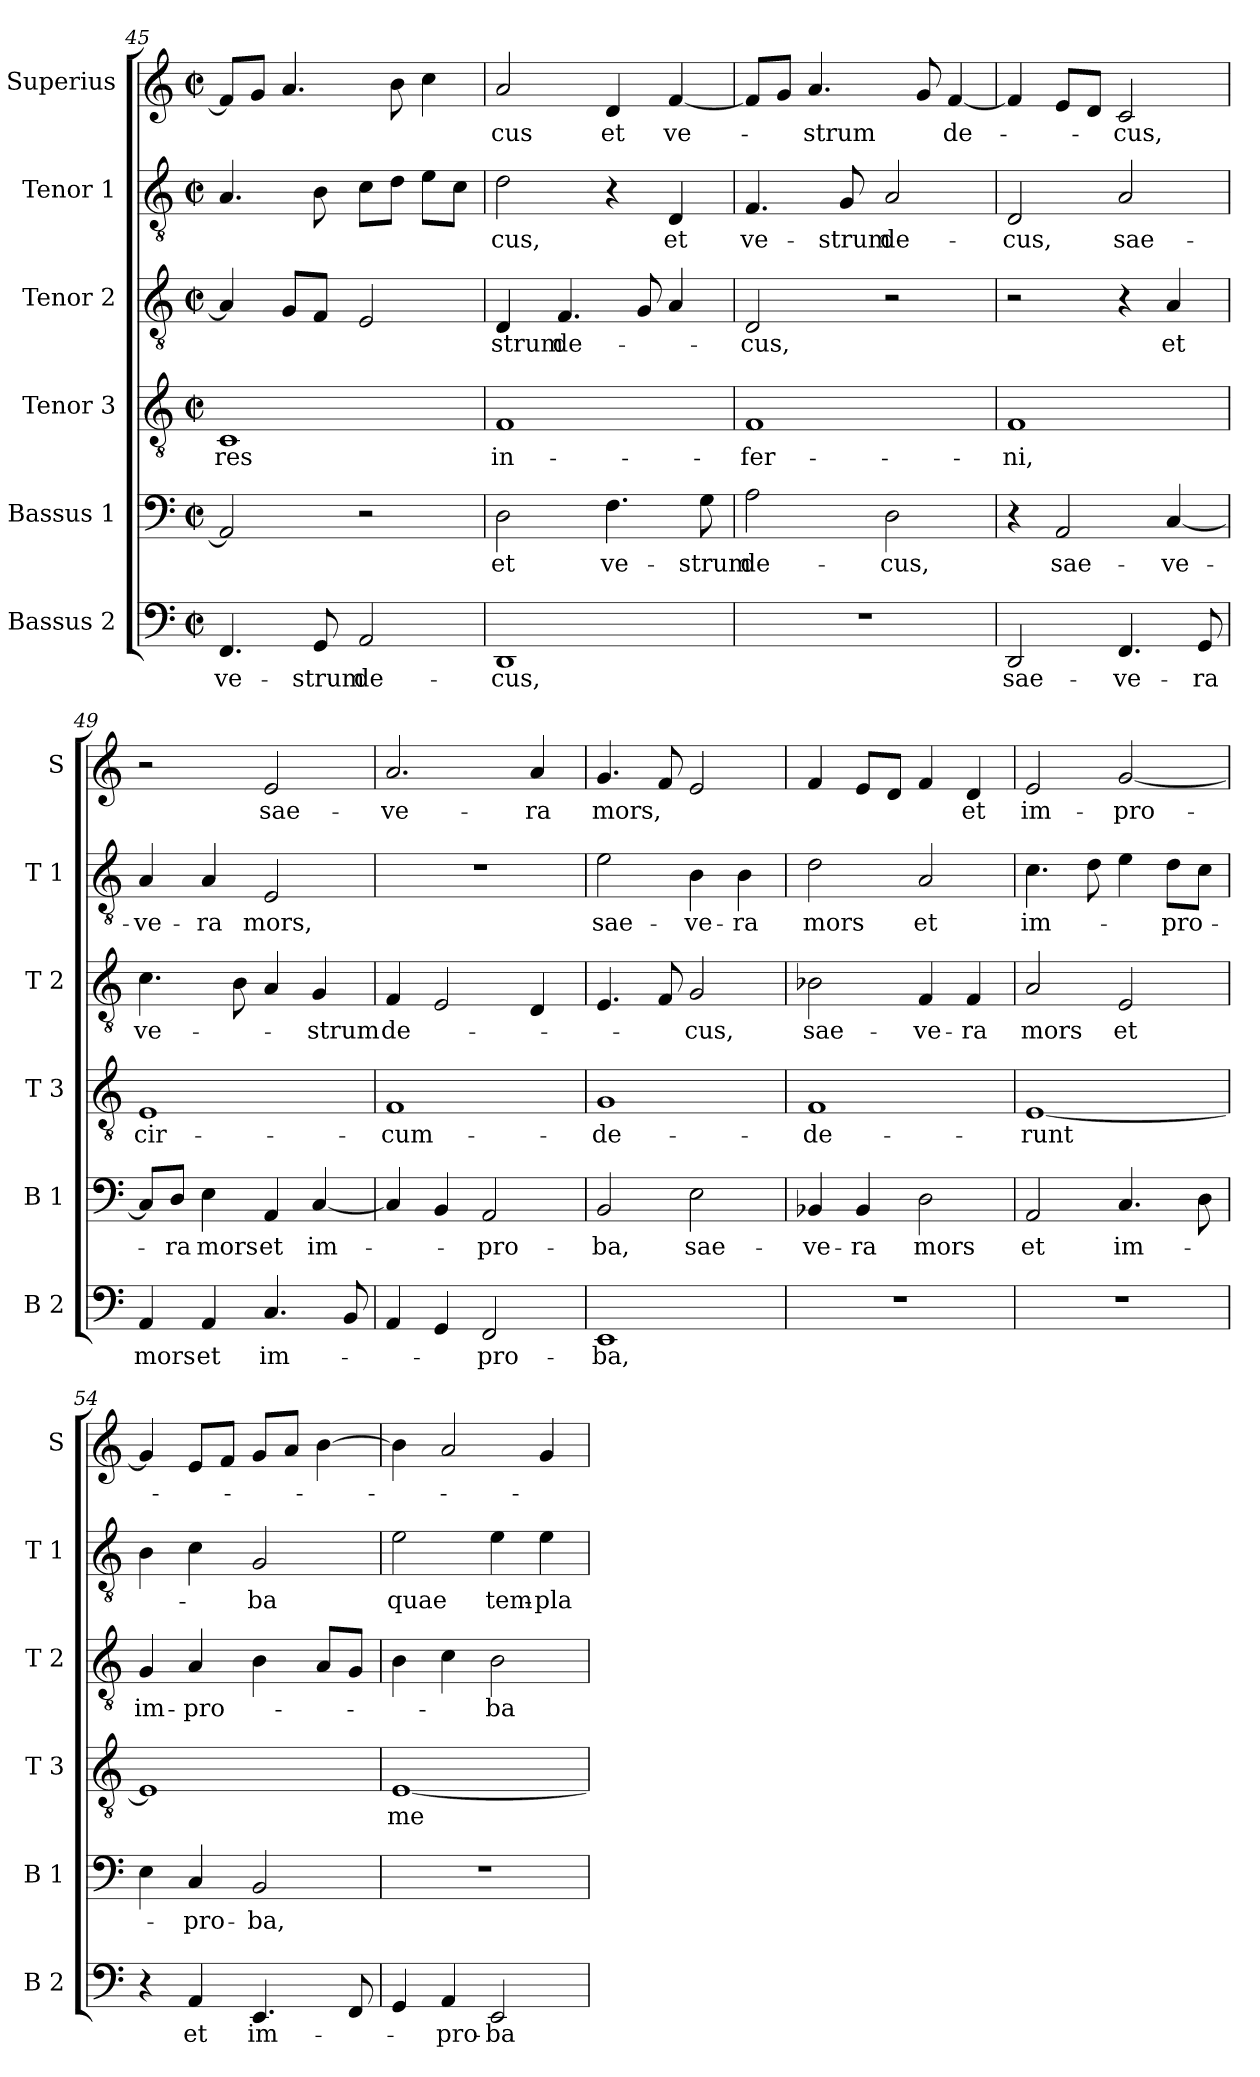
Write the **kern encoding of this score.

**kern	**text	**kern	**text	**kern	**text	**kern	**text	**kern	**text	**kern	**text
*part6	*part6	*part5	*part5	*part4	*part4	*part3	*part3	*part2	*part2	*part1	*part1
*staff6	*staff6	*staff5	*staff5	*staff4	*staff4	*staff3	*staff3	*staff2	*staff2	*staff1	*staff1
*I"Bassus 2	*	*I"Bassus 1	*	*I"Tenor 3	*	*I"Tenor 2	*	*I"Tenor 1	*	*I"Superius	*
*I'B 2	*	*I'B 1	*	*I'T 3	*	*I'T 2	*	*I'T 1	*	*I'S	*
*clefF4	*	*clefF4	*	*clefGv2	*	*clefGv2	*	*clefGv2	*	*clefG2	*
*k[]	*	*k[]	*	*k[]	*	*k[]	*	*k[]	*	*k[]	*
*C:	*	*C:	*	*C:	*	*C:	*	*C:	*	*C:	*
*M2/2	*	*M2/2	*	*M2/2	*	*M2/2	*	*M2/2	*	*M2/2	*
*met(c|)	*	*met(c|)	*	*met(c|)	*	*met(c|)	*	*met(c|)	*	*met(c|)	*
=45	=45	=45	=45	=45	=45	=45	=45	=45	=45	=45	=45
4.FF/	ve-	2AA/]	.	1C	-res	4A/]	.	4.A/	.	8f/L]	.
.	.	.	.	.	.	.	.	.	.	8g/J	.
.	.	.	.	.	.	8G/L	.	.	.	4.a/	.
8GG/	-strum	.	.	.	.	8F/J	.	8B\	.	.	.
2AA/	de-	2r	.	.	.	2E/	.	8c\L	.	.	.
.	.	.	.	.	.	.	.	8d\J	.	8b\	.
.	.	.	.	.	.	.	.	8e\L	.	4cc\	.
.	.	.	.	.	.	.	.	8c\J	.	.	.
=46	=46	=46	=46	=46	=46	=46	=46	=46	=46	=46	=46
1DD	-cus,	2D\	et	1F	in-	4D/	-strum	2d\	-cus,	2a/	-cus
.	.	.	.	.	.	4.F/	de-	.	.	.	.
.	.	4.F\	ve-	.	.	.	.	4r	.	4d/	et
.	.	.	.	.	.	8G/	.	.	.	.	.
.	.	.	.	.	.	4A/	.	4D/	et	[4f/	ve-
.	.	8G\	-strum	.	.	.	.	.	.	.	.
=47	=47	=47	=47	=47	=47	=47	=47	=47	=47	=47	=47
1r	.	2A\	de-	1F	-fer-	2D/	-cus,	4.F/	ve-	8f/L]	.
.	.	.	.	.	.	.	.	.	.	8g/J	.
.	.	.	.	.	.	.	.	.	.	4.a/	-strum
.	.	.	.	.	.	.	.	8G/	-strum	.	.
.	.	2D\	-cus,	.	.	2r	.	2A/	de-	.	.
.	.	.	.	.	.	.	.	.	.	8g/	.
.	.	.	.	.	.	.	.	.	.	[4f/	de-
=48	=48	=48	=48	=48	=48	=48	=48	=48	=48	=48	=48
2DD/	sae-	4r	.	1F	-ni,	2r	.	2D/	-cus,	4f/]	.
.	.	2AA/	sae-	.	.	.	.	.	.	8e/L	.
.	.	.	.	.	.	.	.	.	.	8d/J	.
4.FF/	-ve-	.	.	.	.	4r	.	2A/	sae-	2c/	-cus,
.	.	[4C/	-ve-	.	.	4A/	et	.	.	.	.
8GG/	-ra	.	.	.	.	.	.	.	.	.	.
!!LO:PB:g=z
=49	=49	=49	=49	=49	=49	=49	=49	=49	=49	=49	=49
4AA/	mors	8C/L]	.	1E	cir-	4.c\	ve-	4A/	-ve-	2r	.
.	.	8D/J	-ra	.	.	.	.	.	.	.	.
4AA/	et	4E\	mors	.	.	.	.	4A/	-ra	.	.
.	.	.	.	.	.	8B\	.	.	.	.	.
4.C/	im-	4AA/	et	.	.	4A/	.	2E/	mors,	2e/	sae-
.	.	[4C/	im-	.	.	4G/	-strum	.	.	.	.
8BB/	.	.	.	.	.	.	.	.	.	.	.
=50	=50	=50	=50	=50	=50	=50	=50	=50	=50	=50	=50
4AA/	.	4C/]	.	1F	-cum-	4F/	de-	1r	.	2.a/	-ve-
4GG/	.	4BB/	.	.	.	2E/	.	.	.	.	.
2FF/	-pro-	2AA/	-pro-	.	.	.	.	.	.	.	.
.	.	.	.	.	.	4D/	.	.	.	4a/	-ra
=51	=51	=51	=51	=51	=51	=51	=51	=51	=51	=51	=51
1EE	-ba,	2BB/	-ba,	1G	-de-	4.E/	.	2e\	sae-	4.g/	mors,
.	.	.	.	.	.	8F/	.	.	.	8f/	.
.	.	2E\	sae-	.	.	2G/	-cus,	4B\	-ve-	2e/	.
.	.	.	.	.	.	.	.	4B\	-ra	.	.
=52	=52	=52	=52	=52	=52	=52	=52	=52	=52	=52	=52
1r	.	4BB-X/	-ve-	1F	-de-	2B-X\	sae-	2d\	mors	4f/	.
.	.	4BB-/	-ra	.	.	.	.	.	.	8e/L	.
.	.	.	.	.	.	.	.	.	.	8d/J	.
.	.	2D\	mors	.	.	4F/	-ve-	2A/	et	4f/	.
.	.	.	.	.	.	4F/	-ra	.	.	4d/	et
=53	=53	=53	=53	=53	=53	=53	=53	=53	=53	=53	=53
1r	.	2AA/	et	[1E	-runt	2A/	mors	4.c\	im-	2e/	im-
.	.	.	.	.	.	.	.	8d\	.	.	.
.	.	4.C/	im-	.	.	2E/	et	4e\	.	[2g/	-pro-
.	.	.	.	.	.	.	.	8d\L	-pro-	.	.
.	.	8D\	.	.	.	.	.	8c\J	.	.	.
=54	=54	=54	=54	=54	=54	=54	=54	=54	=54	=54	=54
4r	.	4E\	.	1E]	.	4G/	im-	4B\	.	4g/]	.
4AA/	et	4C/	-pro-	.	.	4A/	-pro-	4c\	.	8e/L	.
.	.	.	.	.	.	.	.	.	.	8f/J	.
4.EE/	im-	2BB/	-ba,	.	.	4B\	.	2G/	-ba	8g/L	.
.	.	.	.	.	.	.	.	.	.	8a/J	.
.	.	.	.	.	.	8A/L	.	.	.	[4b\	.
8FF/	.	.	.	.	.	8G/J	.	.	.	.	.
!!LO:LB:g=z
=55	=55	=55	=55	=55	=55	=55	=55	=55	=55	=55	=55
4GG/	.	1r	.	[1E	me	4B\	.	2e\	quae	4b\]	.
4AA/	-pro-	.	.	.	.	4c\	.	.	.	2a/	.
2EE/	-ba	.	.	.	.	2B\	-ba	4e\	tem-	.	.
.	.	.	.	.	.	.	.	4e\	-pla	4g/	.
=	=	=	=	=	=	=	=	=	=	=	=
*-	*-	*-	*-	*-	*-	*-	*-	*-	*-	*-	*-
